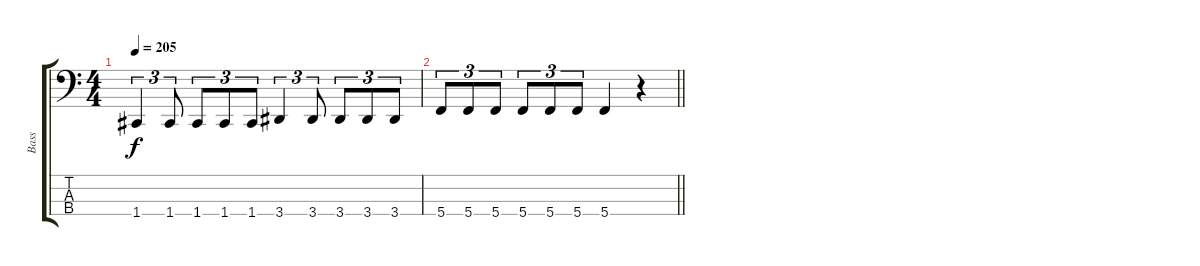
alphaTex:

\track ("Bass" "Bass") {instrument electricbassfinger}
\staff {score tabs}
\tuning (Eb2 Bb1 F1 C1) {hide}
\ts (4 4)
\tempo 205
\clef f4
\ks c
1.4.4{tu (3 2) dy f} 1.4.8{tu (3 2)} 1.4.8{tu (3 2)} 1.4.8{tu (3 2)} 1.4.8{tu (3 2)} 3.4.4{tu (3 2)} 3.4.8{tu (3 2)} 3.4.8{tu (3 2)} 3.4.8{tu (3 2)} 3.4.8{tu (3 2)} |
\barLineRight lightlight
5.4.8{tu (3 2)} 5.4.8{tu (3 2)} 5.4.8{tu (3 2)} 5.4.8{tu (3 2)} 5.4.8{tu (3 2)} 5.4.8{tu (3 2)} 5.4.4 r.4
